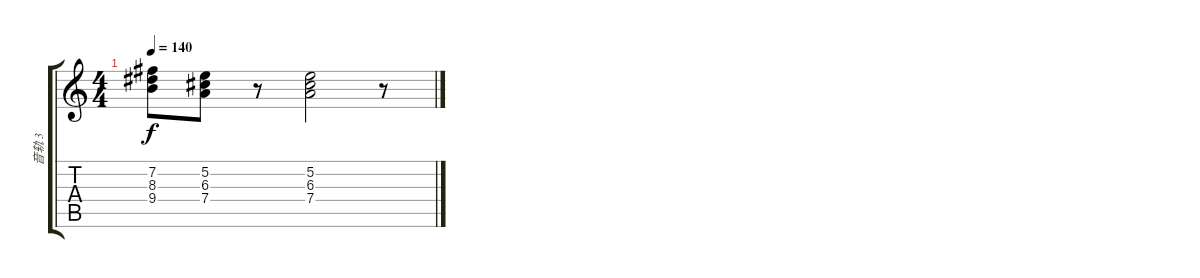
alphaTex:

\track ("音轨 3" "音轨 3") {instrument overdrivenguitar}
\staff {score tabs}
\tuning (E4 B3 G3 D3 A2 E2) {hide}
\ts (4 4)
\tempo 140
\clef g2
\ks c
(7.2 8.3 9.4).8{dy f} (5.2 6.3 7.4).8 r.8 (5.2 6.3 7.4).2 r.8
